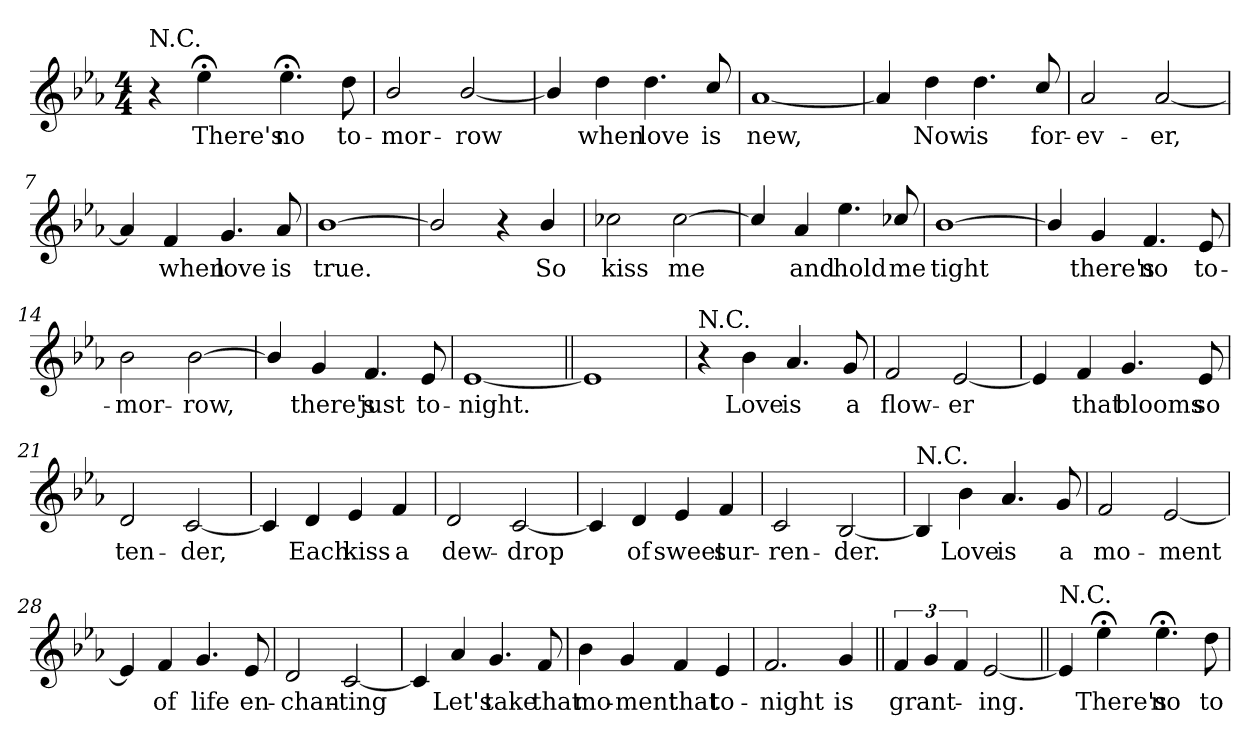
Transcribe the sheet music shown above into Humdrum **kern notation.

**kern	**text
*part1	*part1
*staff1	*staff1
*clefG2	*
*k[b-e-a-]	*
*E-:	*
*M4/4	*
=1||	=1||
!LO:TX:a:t=N.C.	!
4r	.
4ee-;<\	There's
4.ee-;<\	no
8dd\	to-
=2	=2
2b-/	-mor-
[2b-/	-row
=3	=3
4b-/]	.
4dd\	when
4.dd\	love
8cc/	is
=4	=4
[1a-	new,
=5	=5
4a-/]	.
4dd\	Now
4.dd\	is
8cc/	for-
!!LO:LB:g=z
=6	=6
2a-/	-ev-
[2a-/	-er,
=7	=7
4a-/]	.
4f/	when
4.g/	love
8a-/	is
=8	=8
[1b-	true.
=9	=9
2b-/]	.
4r	.
4b-/	So
=10	=10
2cc-X\	kiss
[2cc-\	me
=11	=11
4cc-/]	.
4a-/	and
4.ee-\	hold
8cc-/	me
!!LO:LB:g=z
=12	=12
[1b-	tight
=13	=13
4b-/]	.
4g/	there's
4.f/	no
8e-/	to-
=14	=14
2b-\	-mor-
[2b-\	-row,
=15	=15
4b-/]	.
4g/	there's
4.f/	just
8e-/	to-
=16	=16
[1e-	-night.
=17||	=17||
1e-]	.
!!LO:LB:g=z
=18	=18
!LO:TX:a:t=N.C.	!
4r	.
4b-\	Love
4.a-/	is
8g/	a
=19	=19
2f/	flow-
[2e-/	-er
=20	=20
4e-/]	.
4f/	that
4.g/	blooms
8e-/	so
=21	=21
2d/	ten-
[2c/	-der,
=22	=22
4c/]	.
4d/	Each
4e-/	kiss
4f/	a
!!LO:LB:g=z
=23	=23
2d/	dew-
[2c/	-drop
=24	=24
4c/]	.
4d/	of
4e-/	sweet
4f/	sur-
=25	=25
2c/	-ren-
[2B-/	-der.
=26	=26
!LO:TX:a:t=N.C.	!
4B-/]	.
4b-\	Love
4.a-/	is
8g/	a
=27	=27
2f/	mo-
[2e-/	-ment
!!LO:LB:g=z
=28	=28
4e-/]	.
4f/	of
4.g/	life
8e-/	en-
=29	=29
2d/	-chan-
[2c/	-ting
=30	=30
4c/]	.
4a-/	Let's
4.g/	take
8f/	that
=31	=31
4b-\	mo-
4g/	-ment
4f/	that
4e-/	to-
!!LO:LB:g=z
=32	=32
2.f/	-night
4g/	is
=33||	=33||
6f/	grant-
6g/	.
6f/	.
[2e-/	-ing.
=34||	=34||
!LO:TX:a:t=N.C.	!
4e-/]	.
4ee-;<\	There's
4.ee-;<\	no
8dd\	to-
=	=
*-	*-
